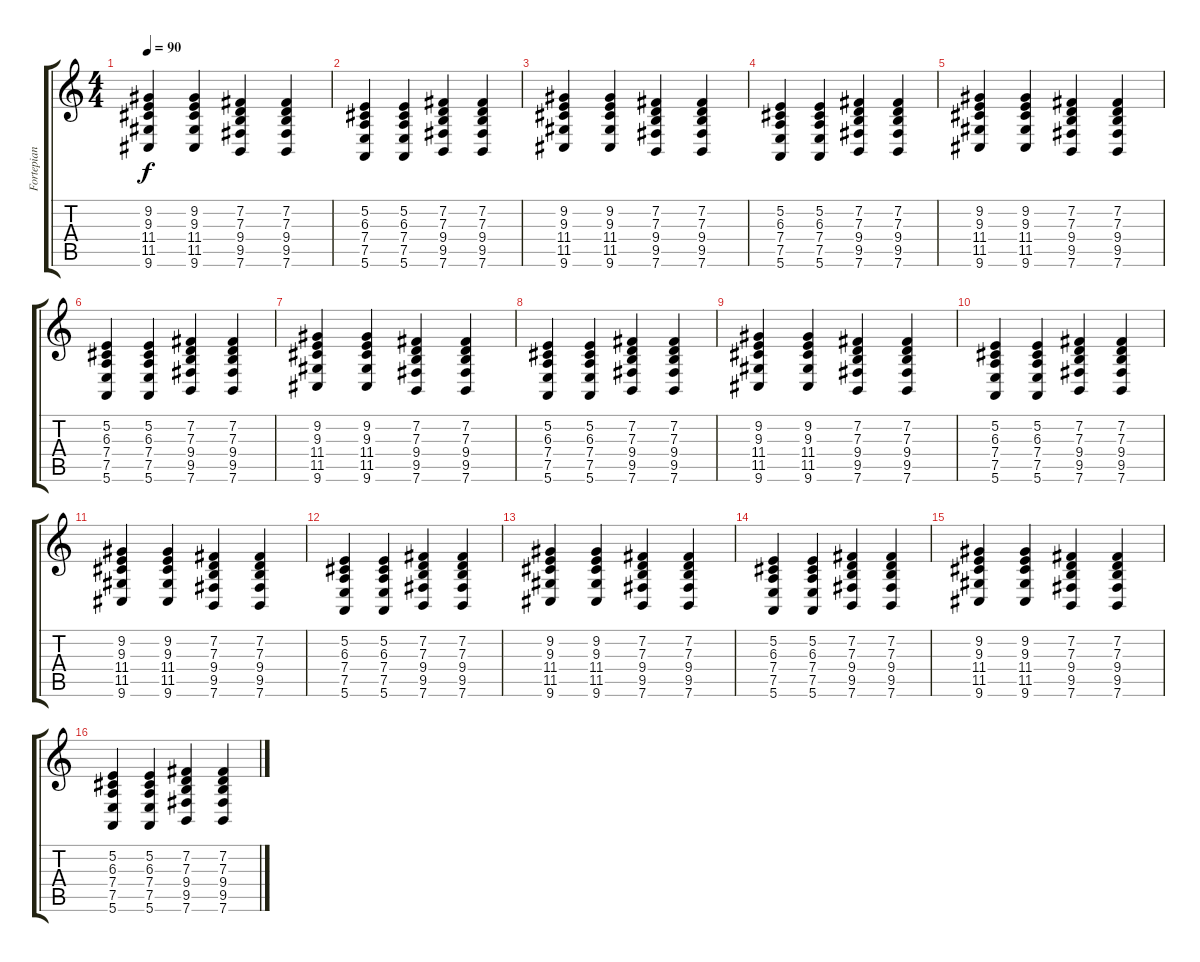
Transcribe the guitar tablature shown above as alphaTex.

\track ("Fortepian" "Fortepian") {instrument acousticgrandpiano}
\staff {score tabs}
\tuning (E4 B3 G3 D3 A2 E2) {hide}
\ts (4 4)
\tempo 90
\clef g2
\ks c
(9.2 9.3 11.4 11.5 9.6).4{dy f} (9.2 9.3 11.4 11.5 9.6).4 (7.2 7.3 9.4 9.5 7.6).4 (7.2 7.3 9.4 9.5 7.6).4 |
(5.2 6.3 7.4 7.5 5.6).4 (5.2 6.3 7.4 7.5 5.6).4 (7.2 7.3 9.4 9.5 7.6).4 (7.2 7.3 9.4 9.5 7.6).4 |
(9.2 9.3 11.4 11.5 9.6).4 (9.2 9.3 11.4 11.5 9.6).4 (7.2 7.3 9.4 9.5 7.6).4 (7.2 7.3 9.4 9.5 7.6).4 |
(5.2 6.3 7.4 7.5 5.6).4 (5.2 6.3 7.4 7.5 5.6).4 (7.2 7.3 9.4 9.5 7.6).4 (7.2 7.3 9.4 9.5 7.6).4 |
(9.2 9.3 11.4 11.5 9.6).4 (9.2 9.3 11.4 11.5 9.6).4 (7.2 7.3 9.4 9.5 7.6).4 (7.2 7.3 9.4 9.5 7.6).4 |
(5.2 6.3 7.4 7.5 5.6).4 (5.2 6.3 7.4 7.5 5.6).4 (7.2 7.3 9.4 9.5 7.6).4 (7.2 7.3 9.4 9.5 7.6).4 |
(9.2 9.3 11.4 11.5 9.6).4 (9.2 9.3 11.4 11.5 9.6).4 (7.2 7.3 9.4 9.5 7.6).4 (7.2 7.3 9.4 9.5 7.6).4 |
(5.2 6.3 7.4 7.5 5.6).4 (5.2 6.3 7.4 7.5 5.6).4 (7.2 7.3 9.4 9.5 7.6).4 (7.2 7.3 9.4 9.5 7.6).4 |
(9.2 9.3 11.4 11.5 9.6).4 (9.2 9.3 11.4 11.5 9.6).4 (7.2 7.3 9.4 9.5 7.6).4 (7.2 7.3 9.4 9.5 7.6).4 |
(5.2 6.3 7.4 7.5 5.6).4 (5.2 6.3 7.4 7.5 5.6).4 (7.2 7.3 9.4 9.5 7.6).4 (7.2 7.3 9.4 9.5 7.6).4 |
(9.2 9.3 11.4 11.5 9.6).4 (9.2 9.3 11.4 11.5 9.6).4 (7.2 7.3 9.4 9.5 7.6).4 (7.2 7.3 9.4 9.5 7.6).4 |
(5.2 6.3 7.4 7.5 5.6).4 (5.2 6.3 7.4 7.5 5.6).4 (7.2 7.3 9.4 9.5 7.6).4 (7.2 7.3 9.4 9.5 7.6).4 |
(9.2 9.3 11.4 11.5 9.6).4 (9.2 9.3 11.4 11.5 9.6).4 (7.2 7.3 9.4 9.5 7.6).4 (7.2 7.3 9.4 9.5 7.6).4 |
(5.2 6.3 7.4 7.5 5.6).4 (5.2 6.3 7.4 7.5 5.6).4 (7.2 7.3 9.4 9.5 7.6).4 (7.2 7.3 9.4 9.5 7.6).4 |
(9.2 9.3 11.4 11.5 9.6).4 (9.2 9.3 11.4 11.5 9.6).4 (7.2 7.3 9.4 9.5 7.6).4 (7.2 7.3 9.4 9.5 7.6).4 |
(5.2 6.3 7.4 7.5 5.6).4 (5.2 6.3 7.4 7.5 5.6).4 (7.2 7.3 9.4 9.5 7.6).4 (7.2 7.3 9.4 9.5 7.6).4
